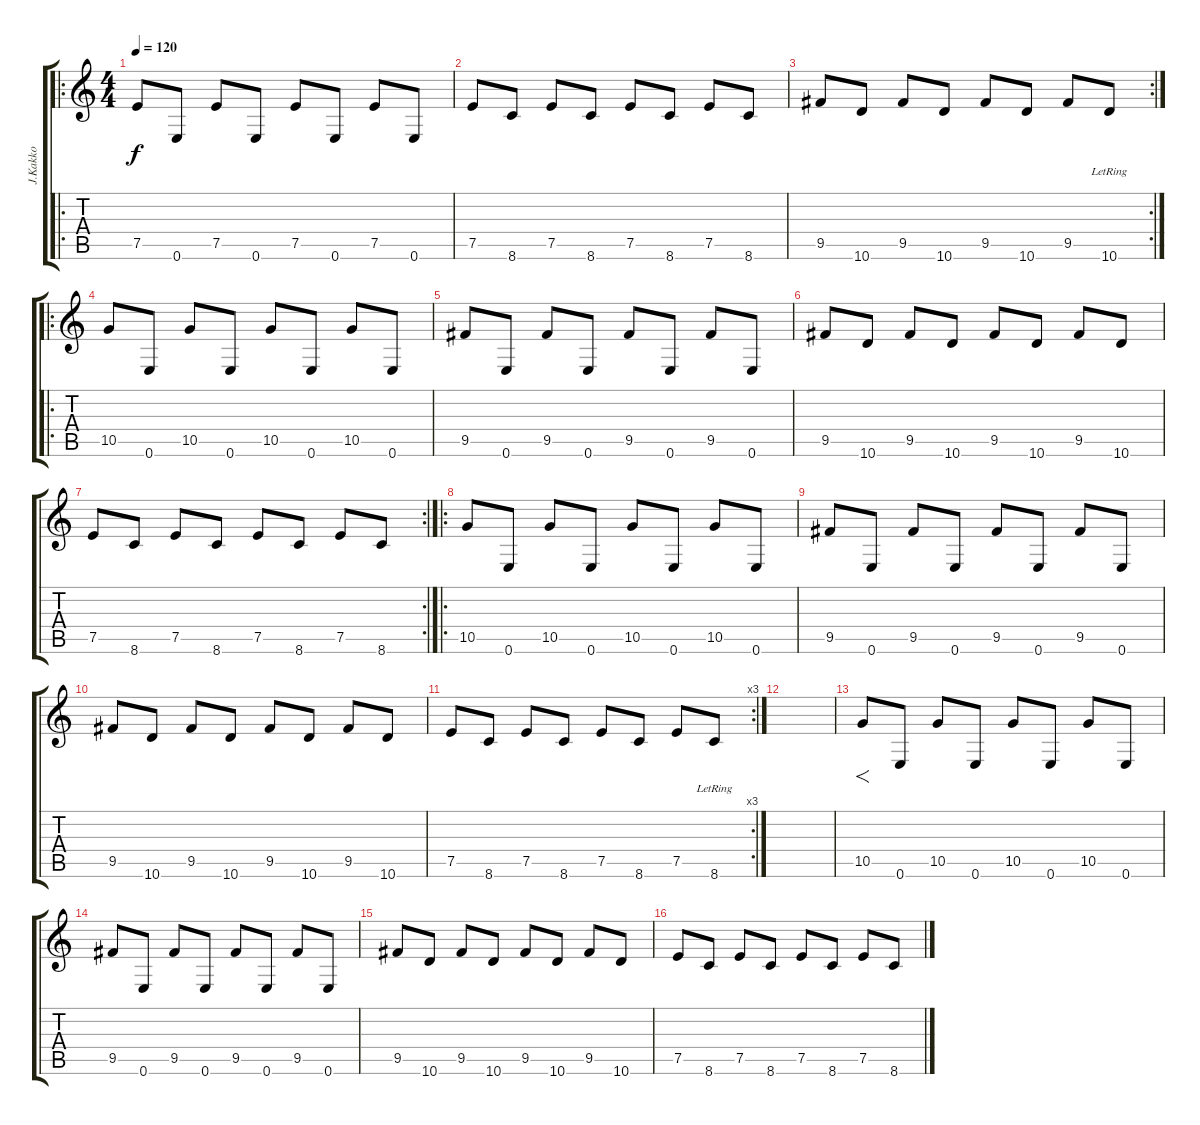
\track ("J.Kakko" "J.Kakko") {instrument distortionguitar}
\staff {score tabs}
\tuning (E4 B3 G3 D3 A2 E2) {hide}
\ro
\ts (4 4)
\tempo 120
\clef g2
\ks c
7.5.8{dy f instrument distortionguitar} 0.6.8 7.5.8 0.6.8 7.5.8 0.6.8 7.5.8 0.6.8 |
7.5.8 8.6.8 7.5.8 8.6.8 7.5.8 8.6.8 7.5.8 8.6.8 |
\rc 2
9.5.8 10.6.8 9.5.8 10.6.8 9.5.8 10.6.8 9.5.8 10.6{lr}.8 |
\ro
10.5.8 0.6.8 10.5.8 0.6.8 10.5.8 0.6.8 10.5.8 0.6.8 |
9.5.8 0.6.8 9.5.8 0.6.8 9.5.8 0.6.8 9.5.8 0.6.8 |
9.5.8 10.6.8 9.5.8 10.6.8 9.5.8 10.6.8 9.5.8 10.6.8 |
\rc 2
7.5.8 8.6.8 7.5.8 8.6.8 7.5.8 8.6.8 7.5.8 8.6.8 |
\ro
10.5.8 0.6.8 10.5.8 0.6.8 10.5.8 0.6.8 10.5.8 0.6.8 |
9.5.8 0.6.8 9.5.8 0.6.8 9.5.8 0.6.8 9.5.8 0.6.8 |
9.5.8 10.6.8 9.5.8 10.6.8 9.5.8 10.6.8 9.5.8 10.6.8 |
\rc 3
7.5.8 8.6.8 7.5.8 8.6.8 7.5.8 8.6.8 7.5.8 8.6{lr}.8 |
|
10.5.8{f} 0.6.8 10.5.8 0.6.8 10.5.8 0.6.8 10.5.8 0.6.8 |
9.5.8 0.6.8 9.5.8 0.6.8 9.5.8 0.6.8 9.5.8 0.6.8 |
9.5.8 10.6.8 9.5.8 10.6.8 9.5.8 10.6.8 9.5.8 10.6.8 |
7.5.8 8.6.8 7.5.8 8.6.8 7.5.8 8.6.8 7.5.8 8.6.8
